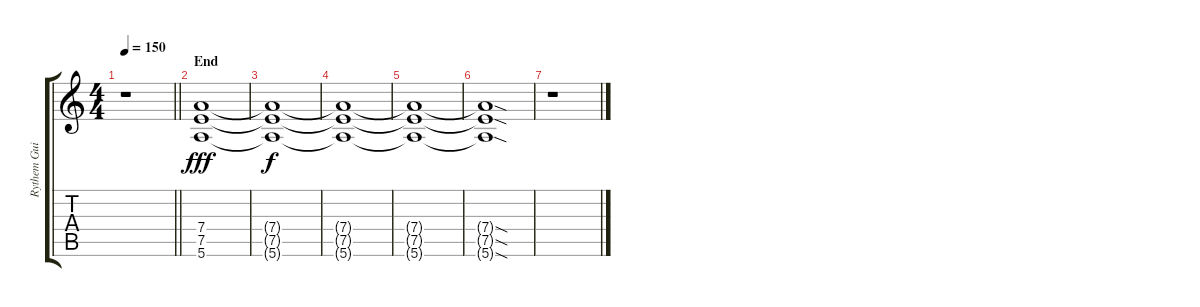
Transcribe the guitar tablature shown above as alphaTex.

\track ("Rythem Guitar" "Rythem Gui") {instrument overdrivenguitar}
\staff {score tabs}
\tuning (E4 B3 G3 D3 A2 E2) {hide}
\ts (4 4)
\tempo 150
\clef g2
\barLineRight lightlight
\ks c
r.1{dy f} |
\section ("" "End")
(7.4 7.5 5.6).1{dy fff} |
(7.4{t} 7.5{t} 5.6{t}).1{dy f} |
(7.4{t} 7.5{t} 5.6{t}).1 |
(7.4{t} 7.5{t} 5.6{t}).1 |
(7.4{sod t} 7.5{sod t} 5.6{sod t}).1 |
r.1
